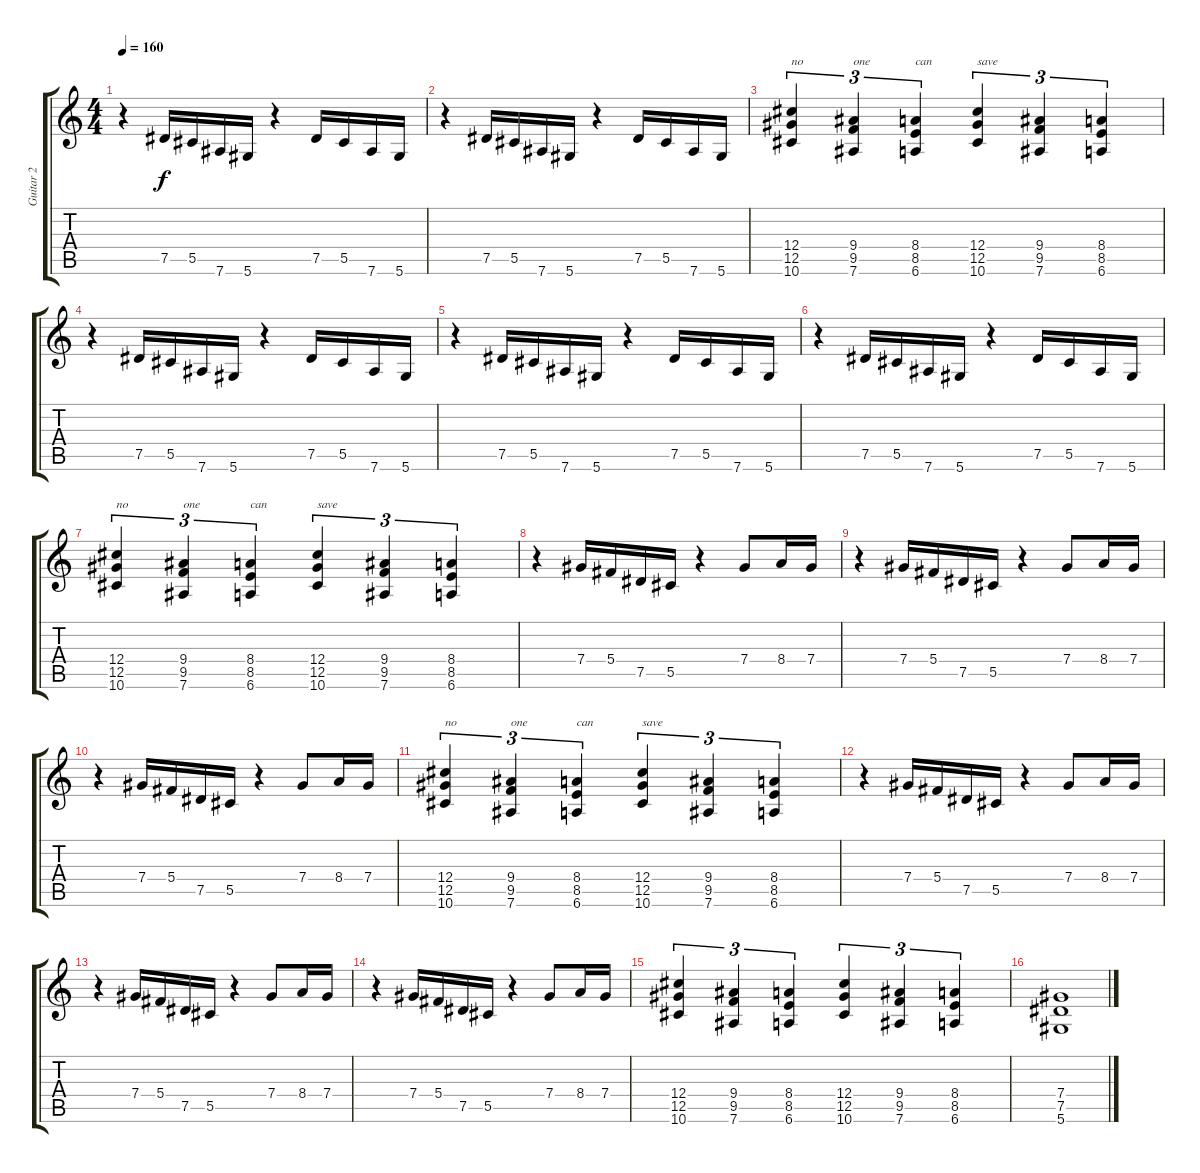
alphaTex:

\track ("Guitar 2" "Guitar 2") {instrument overdrivenguitar}
\staff {score tabs}
\tuning (Eb4 Bb3 Gb3 Db3 Ab2 Eb2) {hide}
\ts (4 4)
\tempo 160
\clef g2
\ks c
r.4{dy f} 7.5.16 5.5.16 7.6.16 5.6.16 r.4 7.5.16 5.5.16 7.6.16 5.6.16 |
r.4 7.5.16 5.5.16 7.6.16 5.6.16 r.4 7.5.16 5.5.16 7.6.16 5.6.16 |
(12.4 12.5 10.6).4{tu (3 2) txt "no"} (9.4 9.5 7.6).4{tu (3 2) txt "one"} (8.4 8.5 6.6).4{tu (3 2) txt "can"} (12.4 12.5 10.6).4{tu (3 2) txt "save"} (9.4 9.5 7.6).4{tu (3 2)} (8.4 8.5 6.6).4{tu (3 2)} |
r.4 7.5.16 5.5.16 7.6.16 5.6.16 r.4 7.5.16 5.5.16 7.6.16 5.6.16 |
r.4 7.5.16 5.5.16 7.6.16 5.6.16 r.4 7.5.16 5.5.16 7.6.16 5.6.16 |
r.4 7.5.16 5.5.16 7.6.16 5.6.16 r.4 7.5.16 5.5.16 7.6.16 5.6.16 |
(12.4 12.5 10.6).4{tu (3 2) txt "no"} (9.4 9.5 7.6).4{tu (3 2) txt "one"} (8.4 8.5 6.6).4{tu (3 2) txt "can"} (12.4 12.5 10.6).4{tu (3 2) txt "save"} (9.4 9.5 7.6).4{tu (3 2)} (8.4 8.5 6.6).4{tu (3 2)} |
r.4 7.4.16 5.4.16 7.5.16 5.5.16 r.4 7.4.8 8.4.16 7.4.16 |
r.4 7.4.16 5.4.16 7.5.16 5.5.16 r.4 7.4.8 8.4.16 7.4.16 |
r.4 7.4.16 5.4.16 7.5.16 5.5.16 r.4 7.4.8 8.4.16 7.4.16 |
(12.4 12.5 10.6).4{tu (3 2) txt "no"} (9.4 9.5 7.6).4{tu (3 2) txt "one"} (8.4 8.5 6.6).4{tu (3 2) txt "can"} (12.4 12.5 10.6).4{tu (3 2) txt "save"} (9.4 9.5 7.6).4{tu (3 2)} (8.4 8.5 6.6).4{tu (3 2)} |
r.4 7.4.16 5.4.16 7.5.16 5.5.16 r.4 7.4.8 8.4.16 7.4.16 |
r.4 7.4.16 5.4.16 7.5.16 5.5.16 r.4 7.4.8 8.4.16 7.4.16 |
r.4 7.4.16 5.4.16 7.5.16 5.5.16 r.4 7.4.8 8.4.16 7.4.16 |
(12.4 12.5 10.6).4{tu (3 2)} (9.4 9.5 7.6).4{tu (3 2)} (8.4 8.5 6.6).4{tu (3 2)} (12.4 12.5 10.6).4{tu (3 2)} (9.4 9.5 7.6).4{tu (3 2)} (8.4 8.5 6.6).4{tu (3 2)} |
(7.4 7.5 5.6).1
